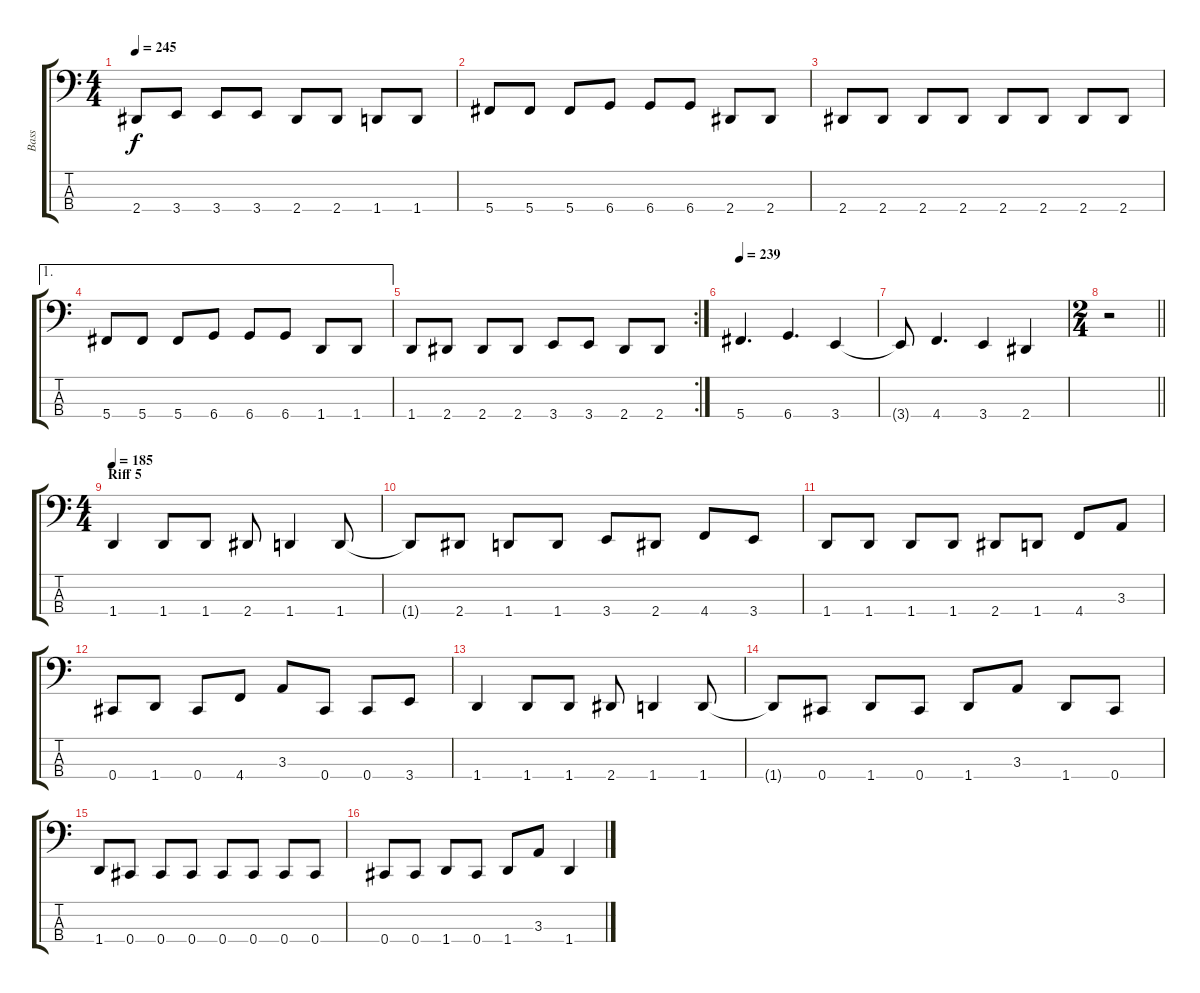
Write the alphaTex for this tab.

\track ("Bass" "Bass") {instrument electricbassfinger}
\staff {score tabs}
\tuning (E2 B1 Gb1 Db1) {hide}
\ts (4 4)
\tempo 245
\clef f4
\ks c
2.4.8{dy f} 3.4.8 3.4.8 3.4.8 2.4.8 2.4.8 1.4.8 1.4.8 |
5.4.8 5.4.8 5.4.8 6.4.8 6.4.8 6.4.8 2.4.8 2.4.8 |
2.4.8 2.4.8 2.4.8 2.4.8 2.4.8 2.4.8 2.4.8 2.4.8 |
\ae 1
5.4.8 5.4.8 5.4.8 6.4.8 6.4.8 6.4.8 1.4.8 1.4.8 |
\rc 2
1.4.8 2.4.8 2.4.8 2.4.8 3.4.8 3.4.8 2.4.8 2.4.8 |
\tempo 239
5.4.4{d} 6.4.4{d} 3.4.4 |
3.4{t}.8 4.4.4{d} 3.4.4 2.4.4 |
\ts (2 4)
\barLineRight lightlight
r.2 |
\ts (4 4)
\section ("" "Riff 5")
\tempo 185
1.4.4 1.4.8 1.4.8 2.4.8 1.4.4 1.4.8 |
1.4{t}.8 2.4.8 1.4.8 1.4.8 3.4.8 2.4.8 4.4.8 3.4.8 |
1.4.8 1.4.8 1.4.8 1.4.8 2.4.8 1.4.8 4.4.8 3.3.8 |
0.4.8 1.4.8 0.4.8 4.4.8 3.3.8 0.4.8 0.4.8 3.4.8 |
1.4.4 1.4.8 1.4.8 2.4.8 1.4.4 1.4.8 |
1.4{t}.8 0.4.8 1.4.8 0.4.8 1.4.8 3.3.8 1.4.8 0.4.8 |
1.4.8 0.4.8 0.4.8 0.4.8 0.4.8 0.4.8 0.4.8 0.4.8 |
0.4.8 0.4.8 1.4.8 0.4.8 1.4.8 3.3.8 1.4.4
